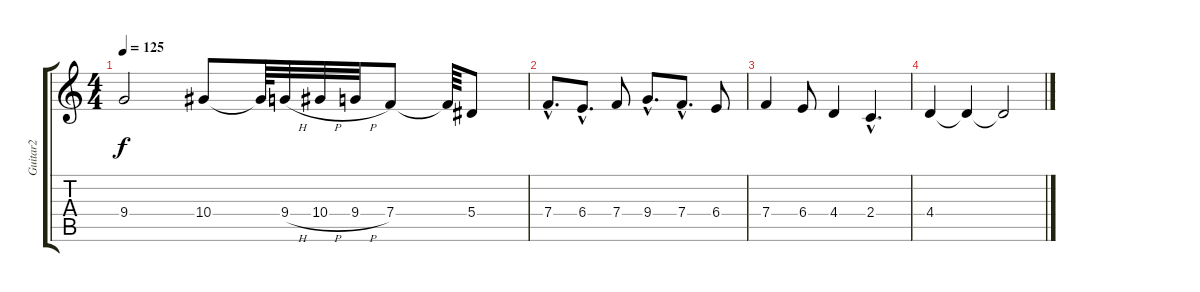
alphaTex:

\track ("Guitar2" "Guitar2") {instrument distortionguitar}
\staff {score tabs}
\tuning (C4 G3 Eb3 Bb2 F2 C2) {hide}
\ts (4 4)
\tempo 125
\clef g2
\ks c
9.4.2{dy f} 10.4.8 10.4{t}.64 9.4{h}.32 10.4{h}.32 9.4{h}.32 7.4.8 7.4{t}.64 5.4.8 |
7.4{hac}.8{d} 6.4{hac}.8{d} 7.4.8 9.4{hac}.8{d} 7.4{hac}.8{d} 6.4.8 |
7.4.4 6.4.8 4.4.4 2.4{hac}.4{d} |
4.4.4 4.4{t}.4 4.4{t}.2
